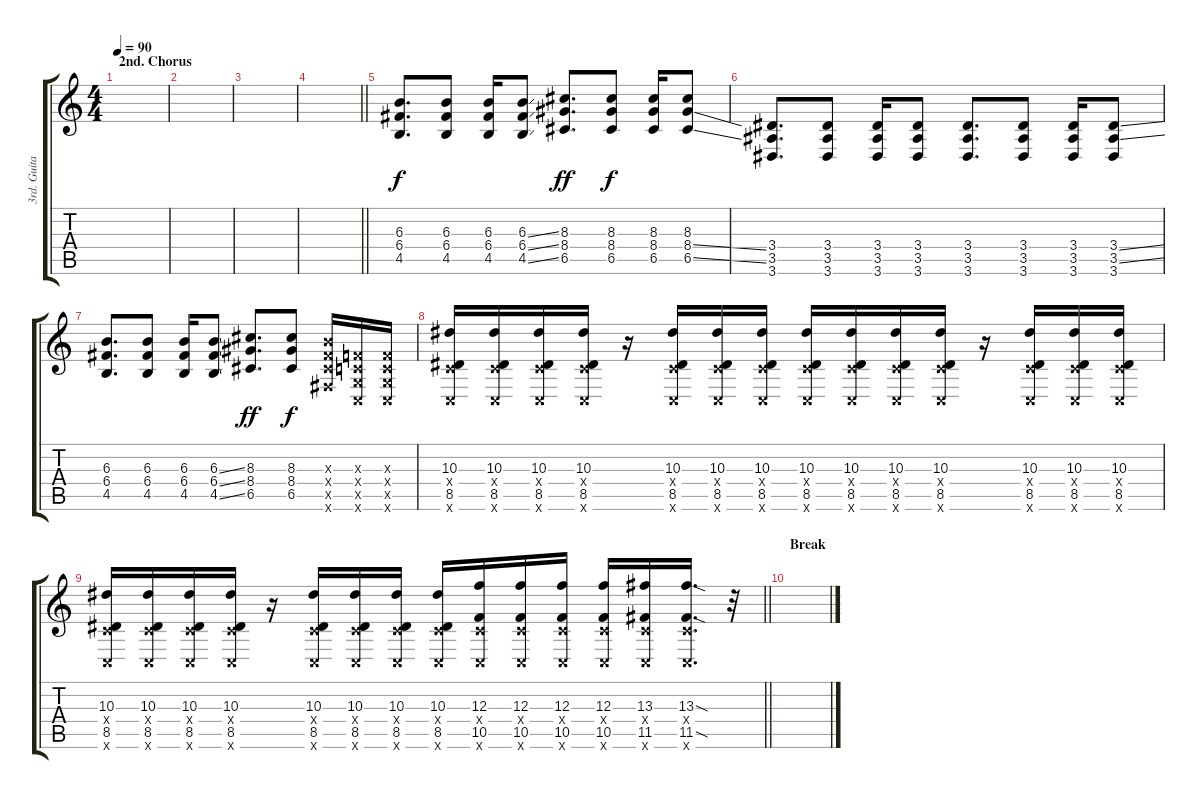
\track ("3rd. Guitar (only on album version)" "3rd. Guita") {instrument overdrivenguitar}
\staff {score tabs}
\tuning (D4 A3 F3 C3 G2 C2) {hide}
\ts (4 4)
\section ("" "2nd. Chorus")
\tempo 90
\clef g2
\ks c
|
|
|
\barLineRight lightlight
|
\section ("" "")
(6.3 6.4 4.5).8{d balance 16} (6.3 6.4 4.5).8 (6.3 6.4 4.5).16 (6.3{ss} 6.4{ss} 4.5{ss}).8 (8.3 8.4 6.5).8{d dy ff} (8.3 8.4 6.5).8{dy f} (8.3 8.4 6.5).16 (8.3 8.4{ss} 6.5{ss}).8 |
(3.4 3.5 3.6).8{d} (3.4 3.5 3.6).8 (3.4 3.5 3.6).16 (3.4 3.5 3.6).8 (3.4 3.5 3.6).8{d} (3.4 3.5 3.6).8 (3.4 3.5 3.6).16 (3.4{ss} 3.5{ss} 3.6).8 |
(6.3 6.4 4.5).8{d} (6.3 6.4 4.5).8 (6.3 6.4 4.5).16 (6.3{ss} 6.4{ss} 4.5{ss}).8 (8.3 8.4 6.5).8{d dy ff} (8.3 8.4 6.5).8{dy f} (6.3{x} 6.4{x} 6.5{x} 6.6{x}).16 (0.3{x} 0.4{x} 0.5{x} 0.6{x}).16 (0.3{x} 0.4{x} 0.5{x} 0.6{x}).16 |
(10.3 0.4{x} 8.5 0.6{x}).16 (10.3 0.4{x} 8.5 0.6{x}).16 (10.3 0.4{x} 8.5 0.6{x}).16 (10.3 0.4{x} 8.5 0.6{x}).16 r.16 (10.3 0.4{x} 8.5 0.6{x}).16 (10.3 0.4{x} 8.5 0.6{x}).16 (10.3 0.4{x} 8.5 0.6{x}).16 (10.3 0.4{x} 8.5 0.6{x}).16 (10.3 0.4{x} 8.5 0.6{x}).16 (10.3 0.4{x} 8.5 0.6{x}).16 (10.3 0.4{x} 8.5 0.6{x}).16 r.16 (10.3 0.4{x} 8.5 0.6{x}).16 (10.3 0.4{x} 8.5 0.6{x}).16 (10.3 0.4{x} 8.5 0.6{x}).16 |
\barLineRight lightlight
(10.3 0.4{x} 8.5 0.6{x}).16 (10.3 0.4{x} 8.5 0.6{x}).16 (10.3 0.4{x} 8.5 0.6{x}).16 (10.3 0.4{x} 8.5 0.6{x}).16 r.16 (10.3 0.4{x} 8.5 0.6{x}).16 (10.3 0.4{x} 8.5 0.6{x}).16 (10.3 0.4{x} 8.5 0.6{x}).16 (10.3 0.4{x} 8.5 0.6{x}).16 (12.3 0.4{x} 10.5 0.6{x}).16 (12.3 0.4{x} 10.5 0.6{x}).16 (12.3 0.4{x} 10.5 0.6{x}).16 (12.3 0.4{x} 10.5 0.6{x}).16 (13.3 0.4{x} 11.5 0.6{x}).16 (13.3{sod} 0.4{x} 11.5{sod} 0.6{x}).16{d} r.32 |
\section ("" "Break")
